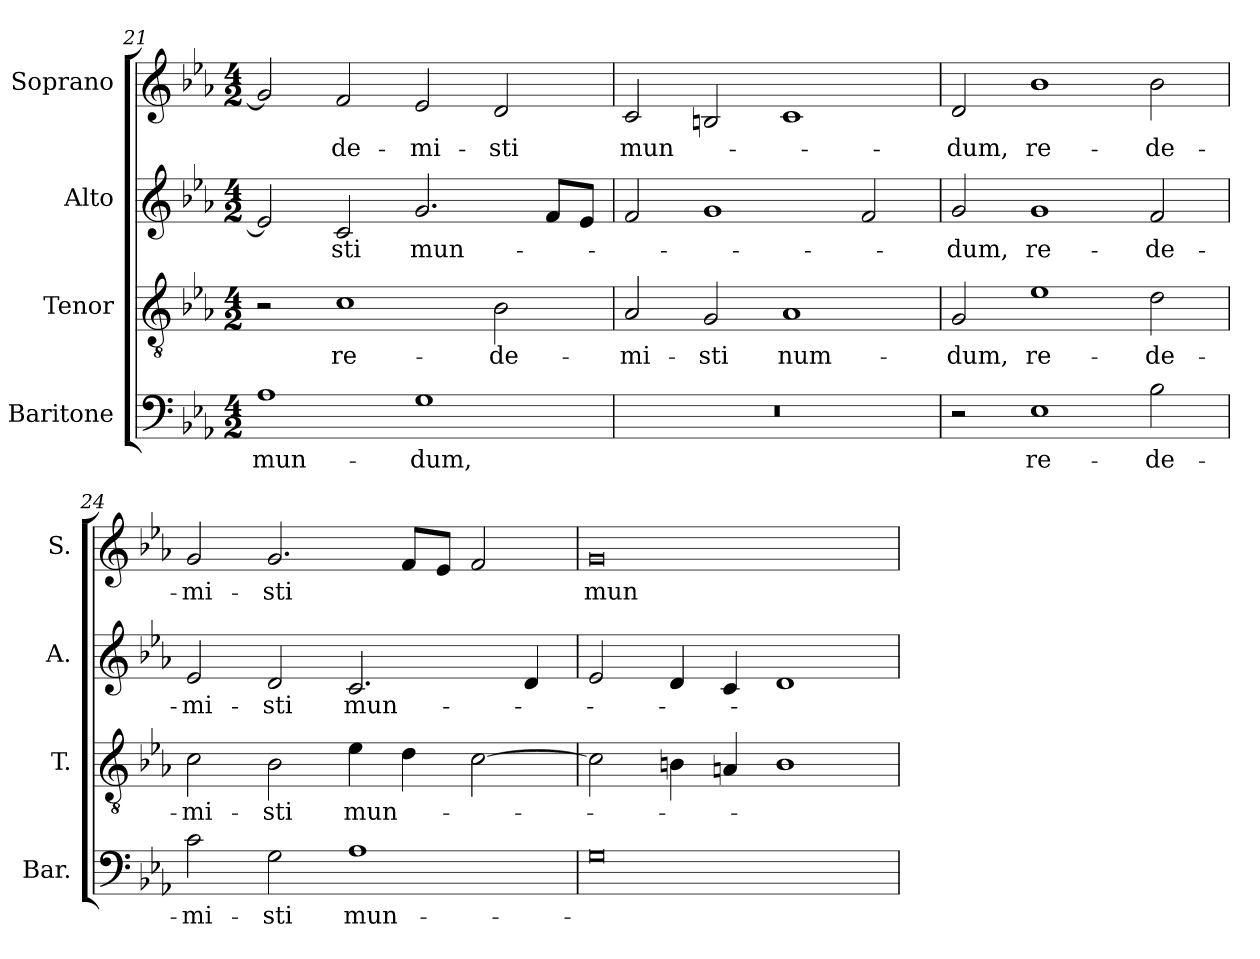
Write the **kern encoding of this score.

**kern	**text	**kern	**text	**kern	**text	**kern	**text
*part4	*part4	*part3	*part3	*part2	*part2	*part1	*part1
*staff4	*staff4	*staff3	*staff3	*staff2	*staff2	*staff1	*staff1
*I"Baritone	*	*I"Tenor	*	*I"Alto	*	*I"Soprano	*
*I'Bar.	*	*I'T.	*	*I'A.	*	*I'S.	*
*clefF4	*	*clefGv2	*	*clefG2	*	*clefG2	*
*	*	*ITrd7c12	*	*	*	*	*
*k[b-e-a-]	*	*k[b-e-a-]	*	*k[b-e-a-]	*	*k[b-e-a-]	*
*E-:	*	*E-:	*	*E-:	*	*E-:	*
*M4/2	*	*M4/2	*	*M4/2	*	*M4/2	*
=21	=21	=21	=21	=21	=21	=21	=21
!	!LO:LY:b:color=#000000	!	!	!	!	!	!
1A-i	mun-	2r	.	2e-i/]	.	2gi/]	.
!	!	!	!LO:LY:b:color=#000000	!	!	!	!
!	!	!	!	!	!LO:LY:b:color=#000000	!	!
!	!	!	!	!	!	!	!LO:LY:b:color=#000000
.	.	1Ci	re-	2ci/	-sti	2fi/	-de-
!	!LO:LY:b:color=#000000	!	!	!	!	!	!
!	!	!	!	!	!LO:LY:b:color=#000000	!	!
!	!	!	!	!	!	!	!LO:LY:b:color=#000000
1Gi	-dum,	.	.	2.gi/	mun-	2e-i/	-mi-
!	!	!	!LO:LY:b:color=#000000	!	!	!	!
!	!	!	!	!	!	!	!LO:LY:b:color=#000000
.	.	2BB-i\	-de-	.	.	2di/	-sti
.	.	.	.	8fi/L	.	.	.
.	.	.	.	8e-i/J	.	.	.
=22	=22	=22	=22	=22	=22	=22	=22
!LO:N:vis=1	!	!	!	!	!	!	!
!	!	!	!LO:LY:b:color=#000000	!	!	!	!
!	!	!	!	!	!	!	!LO:LY:b:color=#000000
0r	.	2AA-i/	-mi-	2fi/	.	2ci/	mun-
!	!	!	!LO:LY:b:color=#000000	!	!	!	!
.	.	2GGi/	-sti	1gi	.	2Bni/	.
!	!	!	!LO:LY:b:color=#000000	!	!	!	!
.	.	1AA-i	num-	.	.	1ci	.
.	.	.	.	2fi/	.	.	.
=23	=23	=23	=23	=23	=23	=23	=23
!	!	!	!LO:LY:b:color=#000000	!	!	!	!
!	!	!	!	!	!LO:LY:b:color=#000000	!	!
!	!	!	!	!	!	!	!LO:LY:b:color=#000000
2r	.	2GGi/	-dum,	2gi/	-dum,	2di/	-dum,
!	!LO:LY:b:color=#000000	!	!	!	!	!	!
!	!	!	!LO:LY:b:color=#000000	!	!	!	!
!	!	!	!	!	!LO:LY:b:color=#000000	!	!
!	!	!	!	!	!	!	!LO:LY:b:color=#000000
1E-i	re-	1E-i	re-	1gi	re-	1b-i	re-
!	!LO:LY:b:color=#000000	!	!	!	!	!	!
!	!	!	!LO:LY:b:color=#000000	!	!	!	!
!	!	!	!	!	!LO:LY:b:color=#000000	!	!
!	!	!	!	!	!	!	!LO:LY:b:color=#000000
2B-i\	-de-	2Di\	-de-	2fi/	-de-	2b-i\	-de-
!!LO:LB:g=z
=24	=24	=24	=24	=24	=24	=24	=24
!	!LO:LY:b:color=#000000	!	!	!	!	!	!
!	!	!	!LO:LY:b:color=#000000	!	!	!	!
!	!	!	!	!	!LO:LY:b:color=#000000	!	!
!	!	!	!	!	!	!	!LO:LY:b:color=#000000
2ci\	-mi-	2Ci\	-mi-	2e-i/	-mi-	2gi/	-mi-
!	!LO:LY:b:color=#000000	!	!	!	!	!	!
!	!	!	!LO:LY:b:color=#000000	!	!	!	!
!	!	!	!	!	!LO:LY:b:color=#000000	!	!
!	!	!	!	!	!	!	!LO:LY:b:color=#000000
2Gi\	-sti	2BB-i\	-sti	2di/	-sti	2.gi/	-sti
!	!LO:LY:b:color=#000000	!	!	!	!	!	!
!	!	!	!LO:LY:b:color=#000000	!	!	!	!
!	!	!	!	!	!LO:LY:b:color=#000000	!	!
1A-i	mun-	4E-i\	mun-	2.ci/	mun-	.	.
.	.	4Di\	.	.	.	8fi/L	.
.	.	.	.	.	.	8e-i/J	.
.	.	[2Ci\	.	.	.	2fi/	.
.	.	.	.	4di/	.	.	.
=25	=25	=25	=25	=25	=25	=25	=25
!	!	!	!	!	!	!	!LO:LY:b:color=#000000
0Gi	.	2Ci\]	.	2e-i/	.	0gi	mun-
.	.	4BBni\	.	4di/	.	.	.
.	.	4AAni/	.	4ci/	.	.	.
.	.	1BBi	.	1di	.	.	.
=	=	=	=	=	=	=	=
*-	*-	*-	*-	*-	*-	*-	*-
